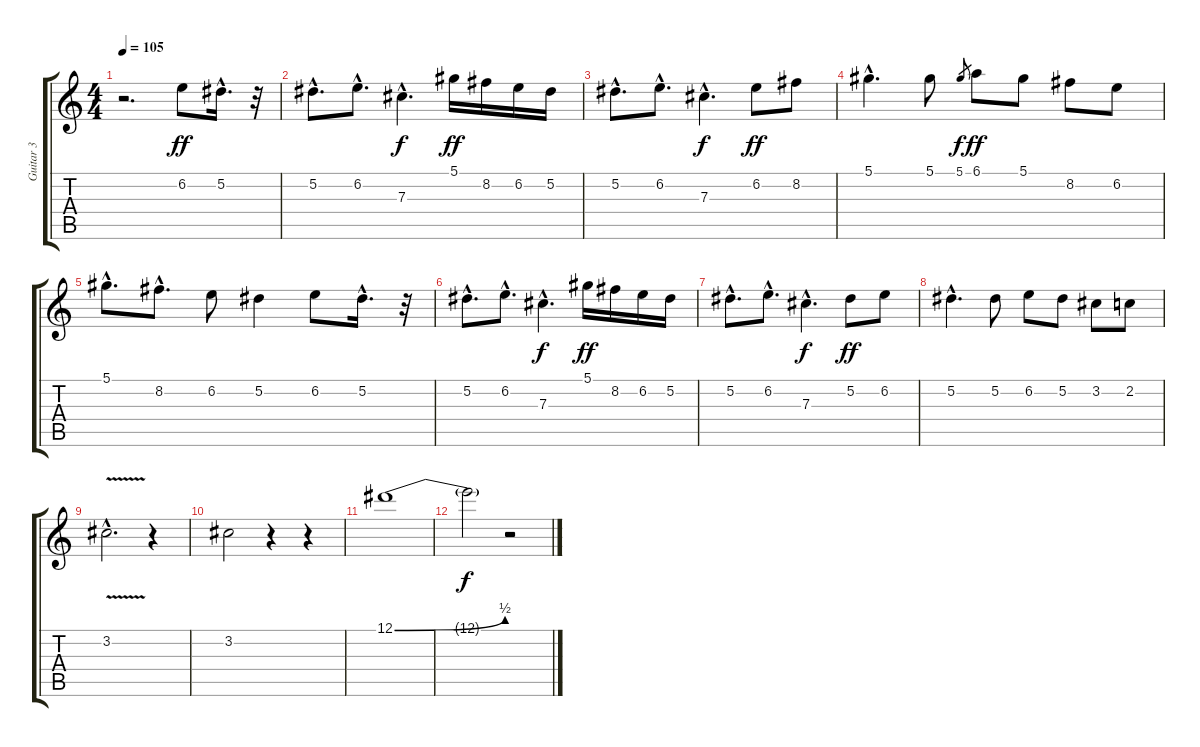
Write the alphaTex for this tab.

\track ("Guitar 3" "Guitar 3") {instrument distortionguitar}
\staff {score tabs}
\tuning (Eb4 Bb3 Gb3 Db3 Ab2 Eb2) {hide}
\ts (4 4)
\tempo 105
\clef g2
\ks c
r.2{d dy ff instrument distortionguitar} 6.2.8 5.2{hac}.16{d} r.32 |
5.2{hac}.8{d} 6.2{hac}.8{d} 7.3{hac}.4{d dy f} 5.1.16{dy ff} 8.2.16 6.2.16 5.2.16 |
5.2{hac}.8{d} 6.2{hac}.8{d} 7.3{hac}.4{d dy f} 6.2.8{dy ff} 8.2.8 |
5.1{hac}.4{d} 5.1.8 5.1.8{gr dy f} 6.1.8{dy ff} 5.1.8 8.2.8 6.2.8 |
5.1{hac}.8{d} 8.2{hac}.8{d} 6.2.8 5.2.4 6.2.8 5.2{hac}.16{d} r.32 |
5.2{hac}.8{d} 6.2{hac}.8{d} 7.3{hac}.4{d dy f} 5.1.16{dy ff} 8.2.16 6.2.16 5.2.16 |
5.2{hac}.8{d} 6.2{hac}.8{d} 7.3{hac}.4{d dy f} 5.2.8{dy ff} 6.2.8 |
5.2{hac}.4{d} 5.2.8 6.2.8 5.2.8 3.2.8 2.2.8 |
3.2{v hac}.2{d} r.4 |
3.2.2 r.4 r.4 |
12.1{be (bend 0 0 60 2)}.1 |
12.1{t}.2{dy f} r.2
